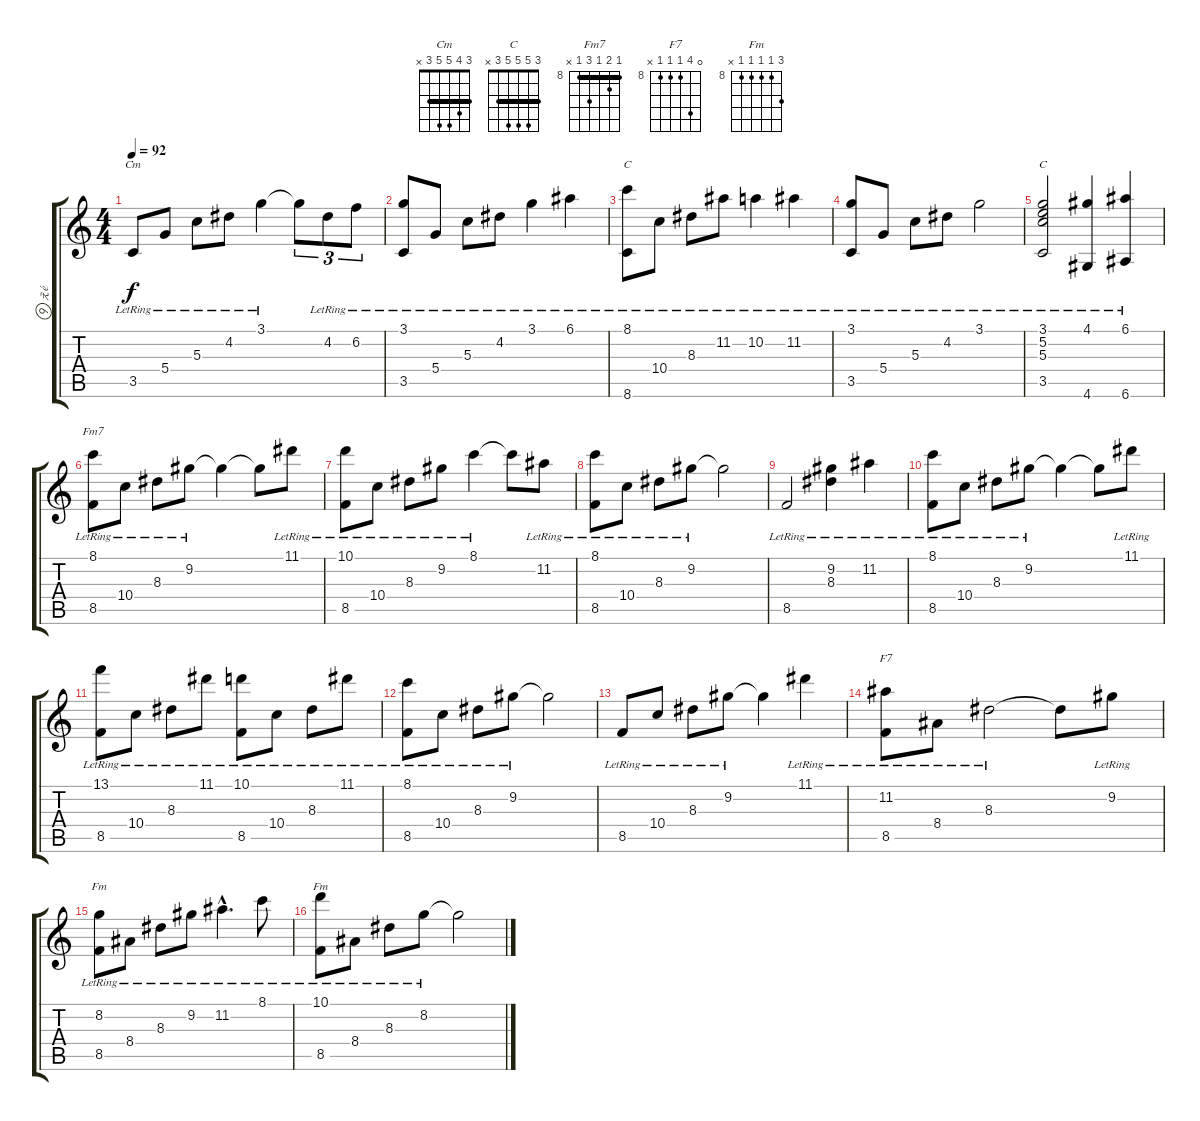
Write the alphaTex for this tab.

\track ("ぇé" "ぇé") {instrument acousticguitarnylon}
\staff {score tabs}
\tuning (E4 B3 G3 D3 A2 E2) {hide}
\chord ("Cm" 3 4 5 5 3 x) {barre 3}
\chord ("C" 8 8 9 10 10 8) {firstfret 8 barre 8}
\chord ("C" 3 5 5 5 3 x) {barre 3}
\chord ("Fm7" 8 9 8 10 8 x) {firstfret 8 barre 8}
\chord ("F7" 0 11 8 8 8 x) {firstfret 8}
\chord ("Fm" 0 8 8 8 8 x) {firstfret 8}
\chord ("Fm" 10 8 8 8 8 x) {firstfret 8}
\ts (4 4)
\tempo 92
\clef g2
\ks c
3.5{lr}.8{ch "Cm" dy f} 5.4{lr}.8 5.3{lr}.8 4.2{lr}.8 3.1{lr}.4 3.1{t}.8{tu (3 2)} 4.2{lr}.8{tu (3 2)} 6.2{lr}.8{tu (3 2)} |
(3.1{lr} 3.5{lr}).8 5.4{lr}.8 5.3{lr}.8 4.2{lr}.8 3.1{lr}.4 6.1{lr}.4 |
(8.1{lr} 8.6{lr}).8{ch "C"} 10.4{lr}.8 8.3{lr}.8 11.2{lr}.8 10.2{lr}.4 11.2{lr}.4 |
(3.1{lr} 3.5{lr}).8 5.4{lr}.8 5.3{lr}.8 4.2{lr}.8 3.1{lr}.2 |
(3.1{lr} 5.2{lr} 5.3{lr} 3.5{lr}).2{ch "C"} (4.1{lr} 4.6{lr}).4 (6.1{lr} 6.6{lr}).4 |
(8.1{lr} 8.5{lr}).8{ch "Fm7"} 10.4{lr}.8 8.3{lr}.8 9.2{lr}.8 9.2{t}.4 9.2{t}.8 11.1{lr}.8 |
(10.1{lr} 8.5{lr}).8 10.4{lr}.8 8.3{lr}.8 9.2{lr}.8 8.1{lr}.4 8.1{t}.8 11.2{lr}.8 |
(8.1{lr} 8.5{lr}).8 10.4{lr}.8 8.3{lr}.8 9.2{lr}.8 9.2{t}.2 |
8.5{lr}.2 (9.2{lr} 8.3{lr}).4 11.2{lr}.4 |
(8.1{lr} 8.5{lr}).8 10.4{lr}.8 8.3{lr}.8 9.2{lr}.8 9.2{t}.4 9.2{t}.8 11.1{lr}.8 |
(13.1{lr} 8.5{lr}).8 10.4{lr}.8 8.3{lr}.8 11.1{lr}.8 (10.1{lr} 8.5{lr}).8 10.4{lr}.8 8.3{lr}.8 11.1{lr}.8 |
(8.1{lr} 8.5{lr}).8 10.4{lr}.8 8.3{lr}.8 9.2{lr}.8 9.2{t}.2 |
8.5{lr}.8 10.4{lr}.8 8.3{lr}.8 9.2{lr}.8 9.2{t}.4 11.1{lr}.4 |
(11.2{lr} 8.5{lr}).8{ch "F7"} 8.4{lr}.8 8.3{lr}.2 8.3{t}.8 9.2{lr}.8 |
(8.2{lr} 8.5{lr}).8{ch "Fm"} 8.4{lr}.8 8.3{lr}.8 9.2{lr}.8 11.2{hac lr}.4{d} 8.1{lr}.8 |
(10.1{lr} 8.5{lr}).8{ch "Fm"} 8.4{lr}.8 8.3{lr}.8 8.2{lr}.8 8.2{t}.2
